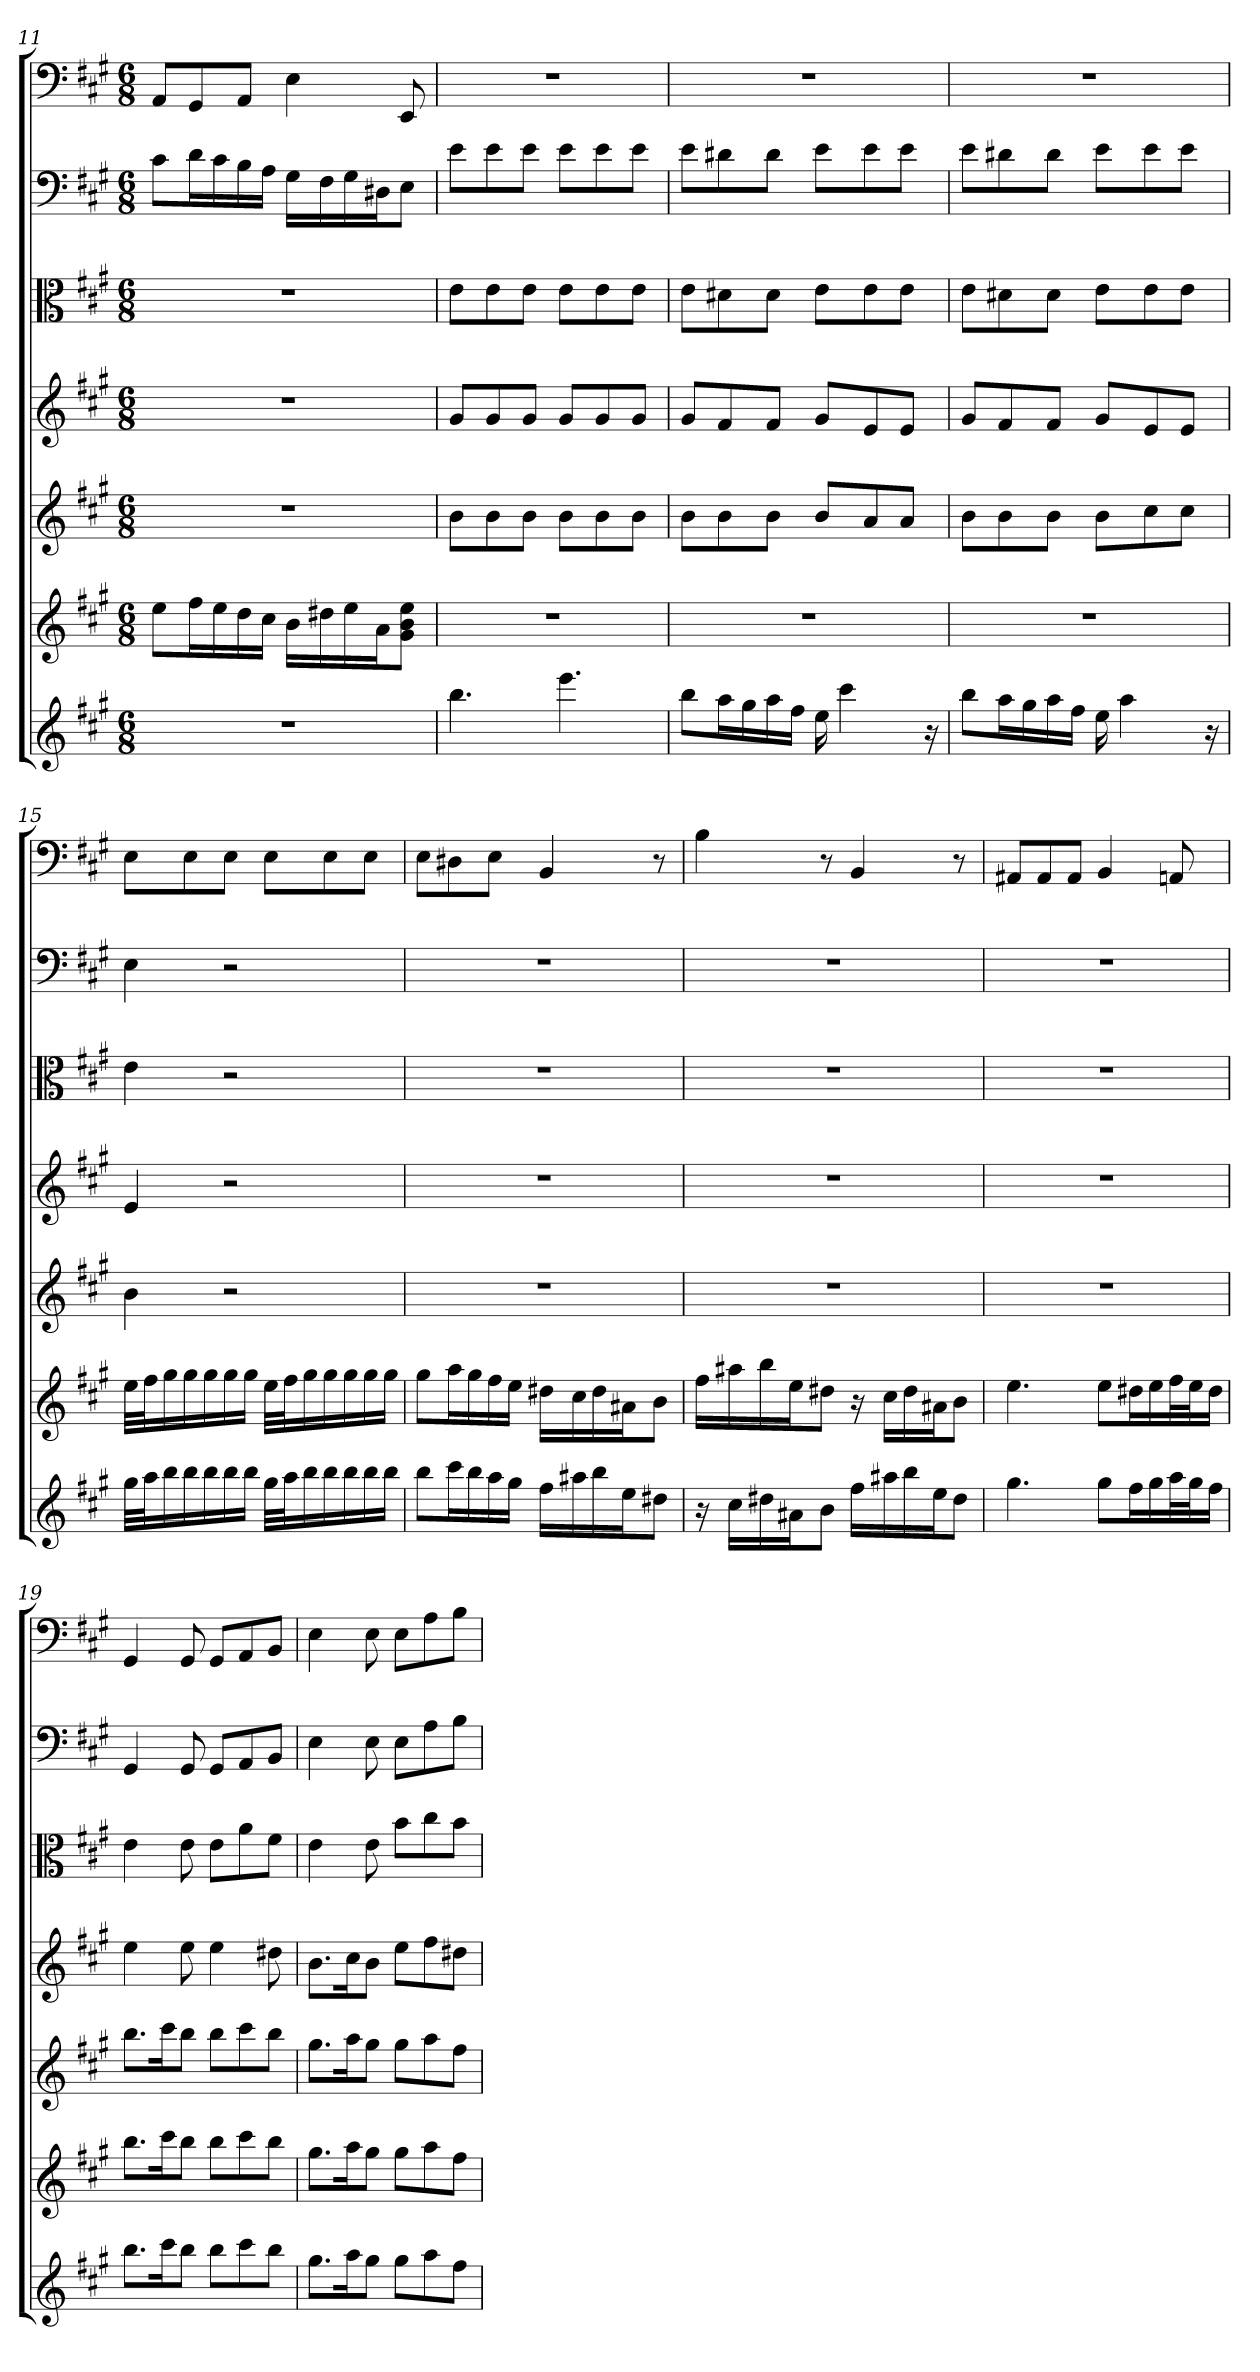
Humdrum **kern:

**kern	**kern	**kern	**kern	**kern	**kern	**kern
*part7	*part6	*part5	*part4	*part3	*part2	*part1
*staff7	*staff6	*staff5	*staff4	*staff3	*staff2	*staff1
*	*	*	*	*clefC3	*	*
*k[f#c#g#]	*k[f#c#g#]	*k[f#c#g#]	*k[f#c#g#]	*k[f#c#g#]	*k[f#c#g#]	*k[f#c#g#]
*A:	*A:	*A:	*A:	*A:	*A:	*A:
*M6/8	*M6/8	*M6/8	*M6/8	*M6/8	*M6/8	*M6/8
=11	=11	=11	=11	=11	=11	=11
2.r	8eeL	2.r	2.r	2.r	8c#L	8AAL
.	16ff#L	.	.	.	16dL	8GG#
.	16ee	.	.	.	16c#	.
.	16dd	.	.	.	16B	8AAJ
.	16cc#JJ	.	.	.	16AJJ	.
.	16bLL	.	.	.	16G#LL	4E
.	16dd#X	.	.	.	16F#	.
.	16ee	.	.	.	16G#	.
.	16aJ	.	.	.	16D#XJ	.
.	8g# 8b 8eeJ	.	.	.	8EJ	8EE
=12	=12	=12	=12	=12	=12	=12
4.bb	2.r	8bL	8g#L	8e\L	8eL	2.r
.	.	8b	8g#	8e\	8e	.
.	.	8bJ	8g#J	8e\J	8eJ	.
4.eee	.	8bL	8g#L	8e\L	8eL	.
.	.	8b	8g#	8e\	8e	.
.	.	8bJ	8g#J	8e\J	8eJ	.
=13	=13	=13	=13	=13	=13	=13
8bbL	2.r	8bL	8g#L	8e\L	8eL	2.r
16aaL	.	8b	8f#	8d#X\	8d#X	.
16gg#	.	.	.	.	.	.
16aa	.	8bJ	8f#J	8d#\J	8d#J	.
16ff#JJ	.	.	.	.	.	.
16ee	.	8bL	8g#L	8e\L	8eL	.
4ccc#	.	.	.	.	.	.
.	.	8a	8e	8e\	8e	.
.	.	8aJ	8eJ	8e\J	8eJ	.
16r	.	.	.	.	.	.
=14	=14	=14	=14	=14	=14	=14
8bbL	2.r	8bL	8g#L	8e\L	8eL	2.r
16aaL	.	8b	8f#	8d#X\	8d#X	.
16gg#	.	.	.	.	.	.
16aa	.	8bJ	8f#J	8d#\J	8d#J	.
16ff#JJ	.	.	.	.	.	.
16ee	.	8bL	8g#L	8e\L	8eL	.
4aa	.	.	.	.	.	.
.	.	8cc#	8e	8e\	8e	.
.	.	8cc#J	8eJ	8e\J	8eJ	.
16r	.	.	.	.	.	.
=15	=15	=15	=15	=15	=15	=15
32gg#LLL	32eeLLL	4b	4e	4e	4E	8EL
32aaJ	32ff#J	.	.	.	.	.
16bb	16gg#	.	.	.	.	.
16bb	16gg#	.	.	.	.	8E
16bb	16gg#	.	.	.	.	.
16bb	16gg#	2r	2r	2r	2r	8EJ
16bbJJ	16gg#JJ	.	.	.	.	.
32gg#LLL	32eeLLL	.	.	.	.	8EL
32aaJ	32ff#J	.	.	.	.	.
16bb	16gg#	.	.	.	.	.
16bb	16gg#	.	.	.	.	8E
16bb	16gg#	.	.	.	.	.
16bb	16gg#	.	.	.	.	8EJ
16bbJJ	16gg#JJ	.	.	.	.	.
=16	=16	=16	=16	=16	=16	=16
8bbL	8gg#L	2.r	2.r	2.r	2.r	8EL
16ccc#L	16aaL	.	.	.	.	8D#X
16bb	16gg#	.	.	.	.	.
16aa	16ff#	.	.	.	.	8EJ
16gg#JJ	16eeJJ	.	.	.	.	.
16ff#LL	16dd#XLL	.	.	.	.	4BB
16aa#X	16cc#	.	.	.	.	.
16bb	16dd#	.	.	.	.	.
16eeJ	16a#XJ	.	.	.	.	.
8dd#XJ	8bJ	.	.	.	.	8r
=17	=17	=17	=17	=17	=17	=17
16r	16ff#LL	2.r	2.r	2.r	2.r	4B
16cc#LL	16aa#X	.	.	.	.	.
16dd#X	16bb	.	.	.	.	.
16a#XJ	16eeJ	.	.	.	.	.
8bJ	8dd#XJ	.	.	.	.	8r
16ff#LL	16r	.	.	.	.	4BB
16aa#X	16cc#LL	.	.	.	.	.
16bb	16dd#	.	.	.	.	.
16eeJ	16a#XJ	.	.	.	.	.
8dd#J	8bJ	.	.	.	.	8r
=18	=18	=18	=18	=18	=18	=18
4.gg#	4.ee	2.r	2.r	2.r	2.r	8AA#XL
.	.	.	.	.	.	8AA#
.	.	.	.	.	.	8AA#J
8gg#L	8eeL	.	.	.	.	4BB
16ff#L	16dd#XL	.	.	.	.	.
16gg#	16ee	.	.	.	.	.
32aaL	32ff#L	.	.	.	.	8AAn
32gg#J	32eeJ	.	.	.	.	.
16ff#JJ	16dd#JJ	.	.	.	.	.
=19	=19	=19	=19	=19	=19	=19
8.bbL	8.bbL	8.bbL	4ee	4e	4GG#	4GG#
16ccc#K	16ccc#K	16ccc#K	.	.	.	.
8bbJ	8bbJ	8bbJ	8ee	8e	8GG#	8GG#
8bbL	8bbL	8bbL	4ee	8e\L	8GG#L	8GG#L
8ccc#	8ccc#	8ccc#	.	8a\	8AA	8AA
8bbJ	8bbJ	8bbJ	8dd#X	8f#\J	8BBJ	8BBJ
=20	=20	=20	=20	=20	=20	=20
8.gg#L	8.gg#L	8.gg#L	8.bL	4e	4E	4E
16aaK	16aaK	16aaK	16cc#K	.	.	.
8gg#J	8gg#J	8gg#J	8bJ	8e	8E	8E
8gg#L	8gg#L	8gg#L	8eeL	8b\L	8EL	8EL
8aa	8aa	8aa	8ff#	8cc#\	8A	8A
8ff#J	8ff#J	8ff#J	8dd#XJ	8b\J	8BJ	8BJ
=	=	=	=	=	=	=
*-	*-	*-	*-	*-	*-	*-
